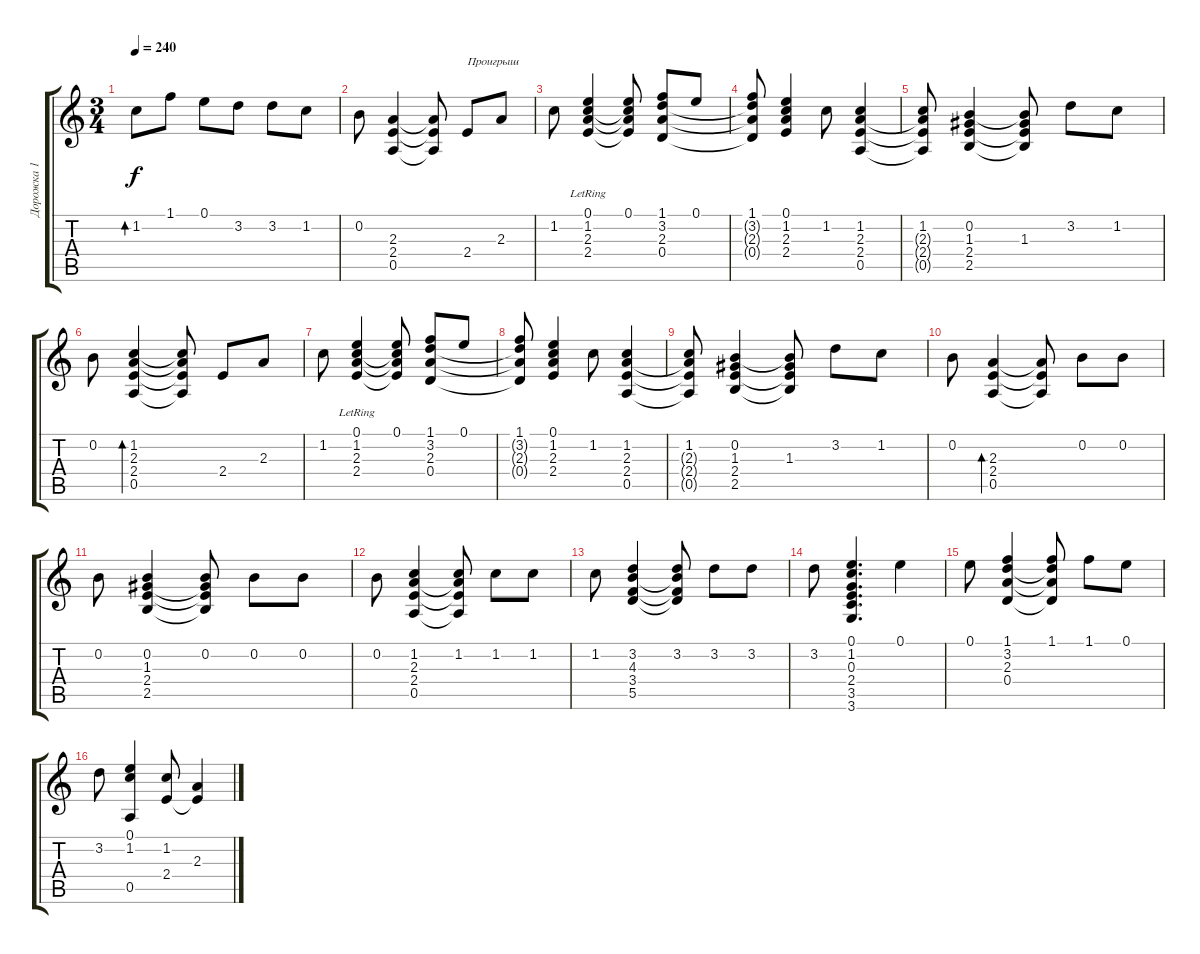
\track ("Дорожка 1" "Дорожка 1") {instrument acousticguitarnylon}
\staff {score tabs}
\tuning (E4 B3 G3 D3 A2 E2) {hide}
\ts (3 4)
\tempo 240
\clef g2
\ks c
1.2.8{bd 240 dy f} 1.1.8 0.1.8 3.2.8 3.2.8 1.2.8 |
0.2.8 (2.3 2.4 0.5).4 (2.3{t} 2.4{t} 0.5{t}).8 2.4.8{txt "Проигрыш"} 2.3.8 |
1.2.8 (0.1{lr} 1.2{lr} 2.3{lr} 2.4).4 (0.1 1.2{t} 2.3{t} 2.4{t}).8 (1.1 3.2 2.3 0.4).8 0.1.8 |
(1.1 3.2{t} 2.3{t} 0.4{t}).8 (0.1 1.2 2.3 2.4).4 1.2.8 (1.2 2.3 2.4 0.5).4 |
(1.2 2.3{t} 2.4{t} 0.5{t}).8 (0.2 1.3 2.4 2.5).4 (0.2{t} 1.3 2.4{t} 2.5{t}).8 3.2.8 1.2.8 |
0.2.8 (1.2 2.3 2.4 0.5).4{bd 240} (1.2{t} 2.3{t} 2.4{t} 0.5{t}).8 2.4.8 2.3.8 |
1.2.8 (0.1{lr} 1.2{lr} 2.3{lr} 2.4).4 (0.1 1.2{t} 2.3{t} 2.4{t}).8 (1.1 3.2 2.3 0.4).8 0.1.8 |
(1.1 3.2{t} 2.3{t} 0.4{t}).8 (0.1 1.2 2.3 2.4).4 1.2.8 (1.2 2.3 2.4 0.5).4 |
(1.2 2.3{t} 2.4{t} 0.5{t}).8 (0.2 1.3 2.4 2.5).4 (0.2{t} 1.3 2.4{t} 2.5{t}).8 3.2.8 1.2.8 |
0.2.8 (2.3 2.4 0.5).4{bd 240} (2.3{t} 2.4{t} 0.5{t}).8 0.2.8 0.2.8 |
0.2.8 (0.2 1.3 2.4 2.5).4 (0.2 1.3{t} 2.4{t} 2.5{t}).8 0.2.8 0.2.8 |
0.2.8 (1.2 2.3 2.4 0.5).4 (1.2 2.3{t} 2.4{t} 0.5{t}).8 1.2.8 1.2.8 |
1.2.8 (3.2 4.3 3.4 5.5).4 (3.2 4.3{t} 3.4{t} 5.5{t}).8 3.2.8 3.2.8 |
3.2.8 (0.1 1.2 0.3 2.4 3.5 3.6).4{d} 0.1.4 |
0.1.8 (1.1 3.2 2.3 0.4).4 (1.1 3.2{t} 2.3{t} 0.4{t}).8 1.1.8 0.1.8 |
3.2.8 (0.1 1.2 0.5).4 (1.2 2.4).8 (2.3 2.4{t}).4
